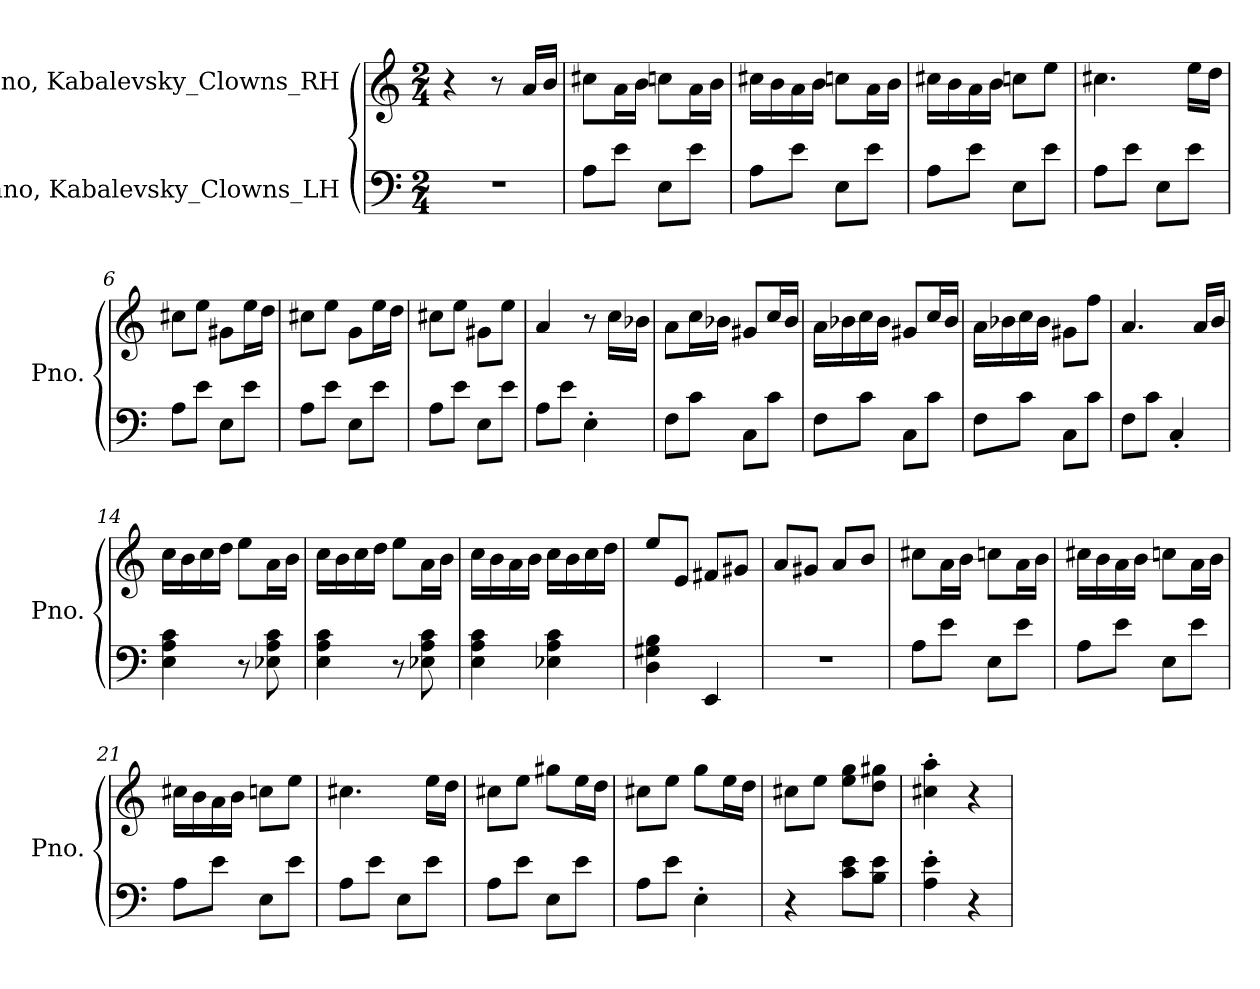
**kern	**kern
*part2	*part1
*staff2	*staff1
*I"Piano, Kabalevsky_Clowns_LH	*I"Piano, Kabalevsky_Clowns_RH
*I'Pno.	*I'Pno.
*clefF4	*clefG2
*k[]	*k[]
*M2/4	*M2/4
*MM104	*MM104
=1	=1
2r	4r
.	8r
.	16a/LL
.	16b/JJ
=2	=2
8A\L	8cc#X\L
8e\J	16a\L
.	16b\JJ
8E\L	8ccn\L
8e\J	16a\L
.	16b\JJ
=3	=3
8A\L	16cc#X\LL
.	16b\
8e\J	16a\
.	16b\JJ
8E\L	8ccn\L
8e\J	16a\L
.	16b\JJ
=4	=4
8A\L	16cc#X\LL
.	16b\
8e\J	16a\
.	16b\JJ
8E\L	8ccn\L
8e\J	8ee\J
!!LO:LB:g=z
=5	=5
8A\L	4.cc#X\
8e\J	.
8E\L	.
8e\J	16ee\LL
.	16dd\JJ
=6	=6
8A\L	8cc#X\L
8e\J	8ee\J
8E\L	8g#X\L
8e\J	16ee\L
.	16dd\JJ
=7	=7
8A\L	8cc#X\L
8e\J	8ee\J
8E\L	8g\L
8e\J	16ee\L
.	16dd\JJ
=8	=8
8A\L	8cc#X\L
8e\J	8ee\J
8E\L	8g#X\L
8e\J	8ee\J
=9	=9
8A\L	4a/
8e\J	.
4E'\	8r
.	16cc\LL
.	16b-X\JJ
=10	=10
8F\L	8a\L
8c\J	16cc\L
.	16b-X\JJ
8C\L	8g#X/L
8c\J	16cc/L
.	16b-/JJ
!!LO:LB:g=z
=11	=11
8F\L	16a\LL
.	16b-X\
8c\J	16cc\
.	16b-\JJ
8C\L	8g#X/L
8c\J	16cc/L
.	16b-/JJ
=12	=12
8F\L	16a\LL
.	16b-X\
8c\J	16cc\
.	16b-\JJ
8C\L	8g#X\L
8c\J	8ff\J
=13	=13
8F\L	4.a/
8c\J	.
4C'/	.
.	16a/LL
.	16b/JJ
=14	=14
4E\ 4A\ 4c\	16cc\LL
.	16b\
.	16cc\
.	16dd\JJ
8r	8ee\L
8E-X\ 8A\ 8c\	16a\L
.	16b\JJ
=15	=15
4E\ 4A\ 4c\	16cc\LL
.	16b\
.	16cc\
.	16dd\JJ
8r	8ee\L
8E-X\ 8A\ 8c\	16a\L
.	16b\JJ
!!LO:LB:g=z
=16	=16
4E\ 4A\ 4c\	16cc\LL
.	16b\
.	16a\
.	16b\JJ
4E-X\ 4A\ 4c\	16cc\LL
.	16b\
.	16cc\
.	16dd\JJ
=17	=17
4D\ 4G#X\ 4B\	8ee/L
.	8e/J
4EE/	8f#X/L
.	8g#X/J
=18	=18
2r	8a/L
.	8g#X/J
.	8a/L
.	8b/J
=19	=19
8A\L	8cc#X\L
8e\J	16a\L
.	16b\JJ
8E\L	8ccn\L
8e\J	16a\L
.	16b\JJ
=20	=20
8A\L	16cc#X\LL
.	16b\
8e\J	16a\
.	16b\JJ
8E\L	8ccn\L
8e\J	16a\L
.	16b\JJ
=21	=21
8A\L	16cc#X\LL
.	16b\
8e\J	16a\
.	16b\JJ
8E\L	8ccn\L
8e\J	8ee\J
!!LO:LB:g=z
=22	=22
8A\L	4.cc#X\
8e\J	.
8E\L	.
8e\J	16ee\LL
.	16dd\JJ
=23	=23
8A\L	8cc#X\L
8e\J	8ee\J
8E\L	8gg#X\L
8e\J	16ee\L
.	16dd\JJ
=24	=24
8A\L	8cc#X\L
8e\J	8ee\J
4E'\	8gg\L
.	16ee\L
.	16dd\JJ
=25	=25
4r	8cc#X\L
.	8ee\J
8c\ 8e\L	8ee\ 8gg\L
8B\ 8e\J	8dd\ 8gg#X\J
=26	=26
4A\' 4e\'	4cc#X\' 4aa\'
4r	4r
=	=
*-	*-
